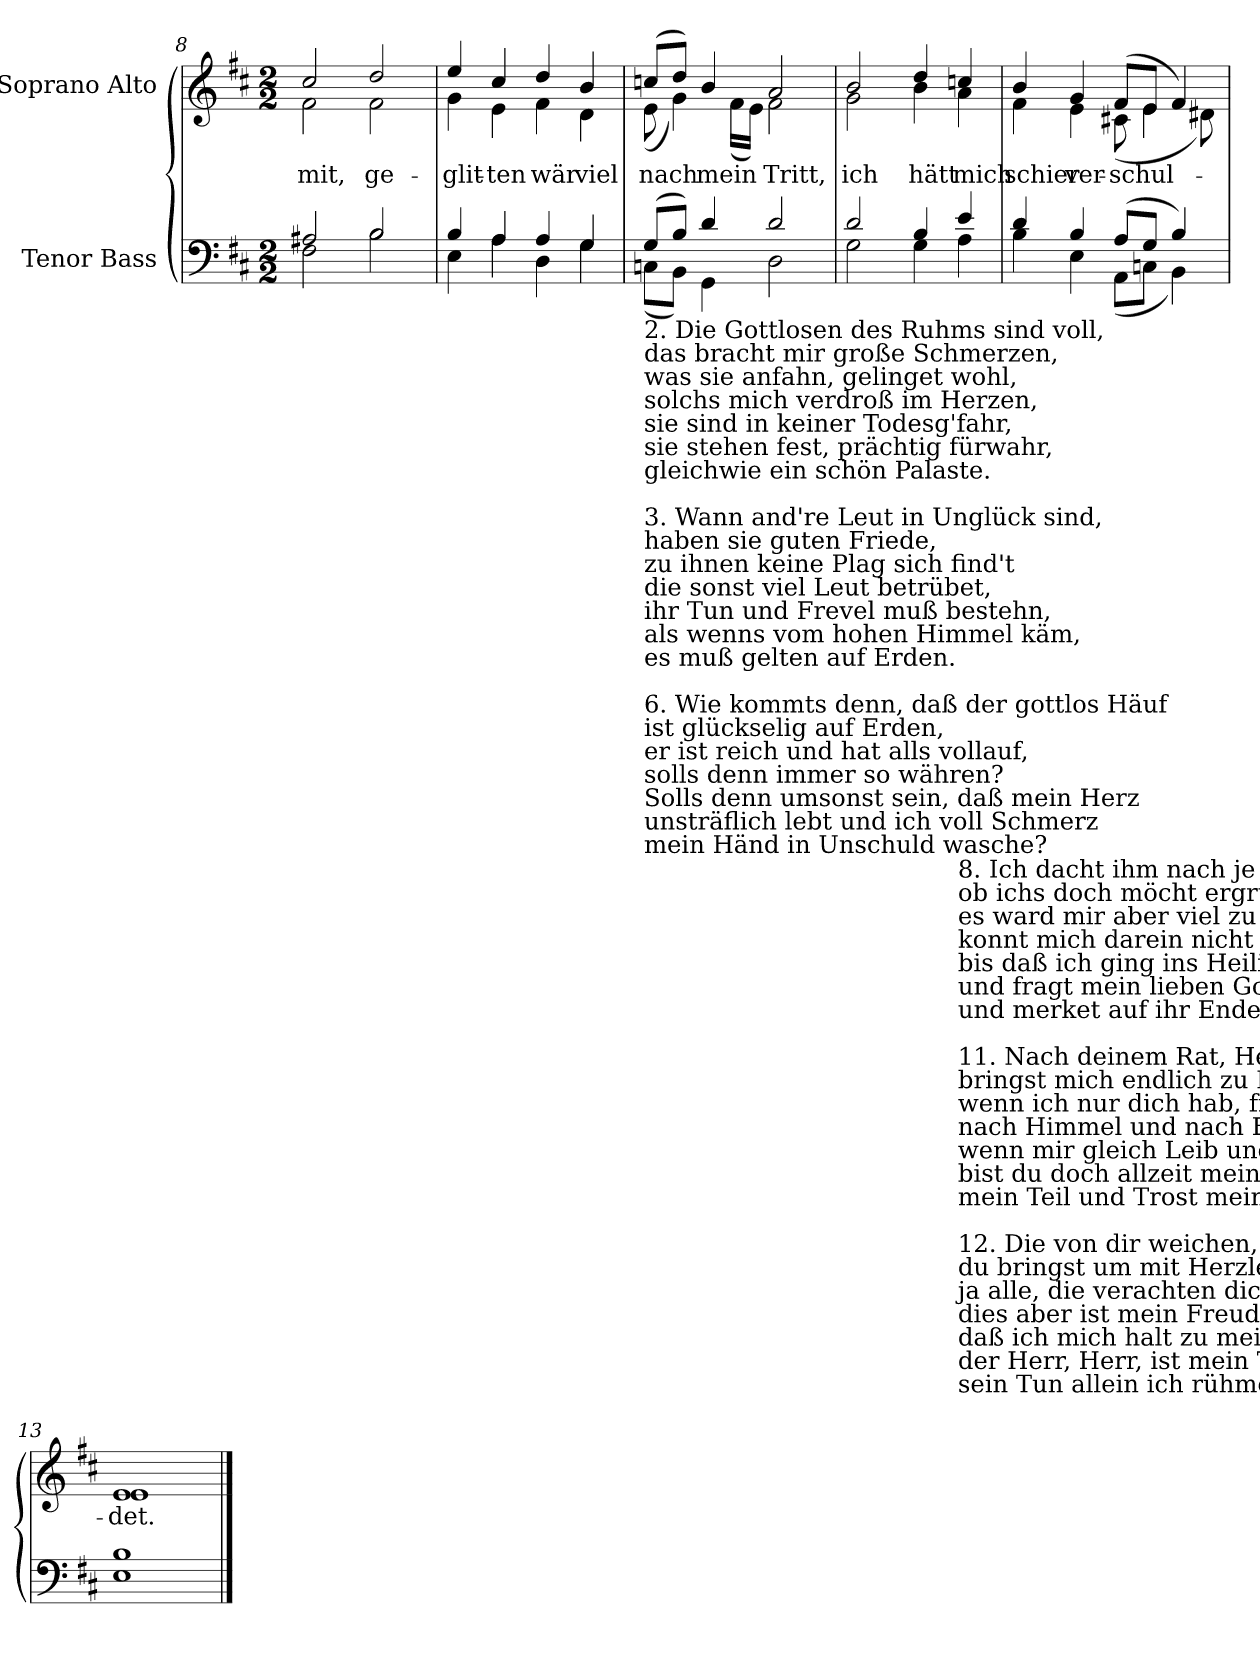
**kern	**kern	**text
*part2	*part1	*part1
*staff2	*staff1	*staff1
*I"Tenor Bass	*I"Soprano Alto	*
*clefF4	*clefG2	*
*k[f#c#]	*k[f#c#]	*
*D:	*D:	*
*M2/2	*M2/2	*
=8	=8	=8
*^	*	*
!	!	!	!LO:LY:b
*	*	*^	*
2A#X/	2F#\	2cc#/	2f#\	mit,
!	!	!	!	!LO:LY:b
2B/	2B\	2dd/	2f#\	ge-
=9	=9	=9	=9	=9
!	!	!	!	!LO:LY:b
4B/	4E\	4ee/	4g\	-glit-
!	!	!	!	!LO:LY:b
4A/	4A\	4cc#/	4e\	-ten
!	!	!	!	!LO:LY:b
4A/	4D\	4dd/	4f#\	wär
!	!	!	!	!LO:LY:b
4G/	4G\	4b/	4d\	viel
!!LO:LB:g=z	!!
=10	=10	=10	=10	=10
!LO:TX:b:t=2. Die Gottlosen des Ruhms sind voll,\ndas bracht mir große Schmerzen,\nwas sie anfahn, gelinget wohl, \nsolchs mich verdroß im Herzen, \nsie sind in keiner Todesg'fahr, \nsie stehen fest, prächtig fürwahr, \ngleichwie ein schön Palaste.\n\n3. Wann and're Leut in Unglück sind,\nhaben sie guten Friede, \nzu ihnen keine Plag sich find't \ndie sonst viel Leut betrübet, \nihr Tun und Frevel muß bestehn, \nals wenns vom hohen Himmel käm, \nes muß gelten auf Erden.\n\n6. Wie kommts denn, daß der gottlos Häuf \nist glückselig auf Erden, \ner ist reich und hat alls vollauf, \nsolls denn immer so währen? \nSolls denn umsonst sein, daß mein Herz\nunsträflich lebt und ich voll Schmerz\nmein Händ in Unschuld wasche?	!	!	!	!
!	!	!	!	!LO:LY:b
(>8G/L	(<8Cn\L	(>8ccn/L	(<8e\	nach
8B/J)	8BB\J)	8dd/J)	4g\)	.
!	!	!	!	!LO:LY:b
4d/	4GG\	4b/	.	mein
.	.	.	(<16f#\LL	.
.	.	.	16e\JJ)	.
!	!	!	!	!LO:LY:b
2d/	2D\	2a/	2f#\	Tritt,
=11	=11	=11	=11	=11
!	!	!	!	!LO:LY:b
2d/	2G\	2b/	2g\	ich
!	!	!	!	!LO:LY:b
4B/	4G\	4dd/	4b\	hätt
!LO:TX:b:t=8. Ich dacht ihm nach je läng'r je mehr,\nob ichs doch möcht ergründen, \nes ward mir aber viel zu schwer, \nkonnt mich darein nicht finden, \nbis daß ich ging ins Heiligtum \nund fragt mein lieben Gott hierum \nund merket auf ihr Ende.\n\n11. Nach deinem Rat, Herr, leit'st du mich, \nbringst mich endlich zu Ehren,\nwenn ich nur dich hab, frag ich nicht\nnach Himmel und nach Erden, \nwenn mir gleich Leib und Seel verschmacht, \nbist du doch allzeit meine Macht, \nmein Teil und Trost meins Herzen.\n\n12. Die von dir weichen, leben nicht, \ndu bringst um mit Herzleide \nja alle, die verachten dich, \ndies aber ist mein Freude, \ndaß ich mich halt zu meinem Gott, \nder Herr, Herr, ist mein Trost, mein Hort, \nsein Tun allein ich rühme.	!	!	!	!
!	!	!	!	!LO:LY:b
4e/	4A\	4ccn/	4a\	mich
=12	=12	=12	=12	=12
!	!	!	!	!LO:LY:b
4d/	4B\	4b/	4f#\	schier
!	!	!	!	!LO:LY:b
4B/	4E\	4g/	4e\	ver-
!	!	!	!	!LO:LY:b
(>8A/L	(<8AA\L	(>8f#/L	(<8c#X\	-schul-
8G/J	8Cn\J	8e/J	4e\	.
4B/)	4BB\)	4f#/)	.	.
.	.	.	8d#X\)	.
=13	=13	=13	=13	=13
!	!	!	!	!LO:LY:b
1B/	1E\	1e/	1e\	det.
*v	*v	*	*	*
*	*v	*v	*
==	==	==
*-	*-	*-
